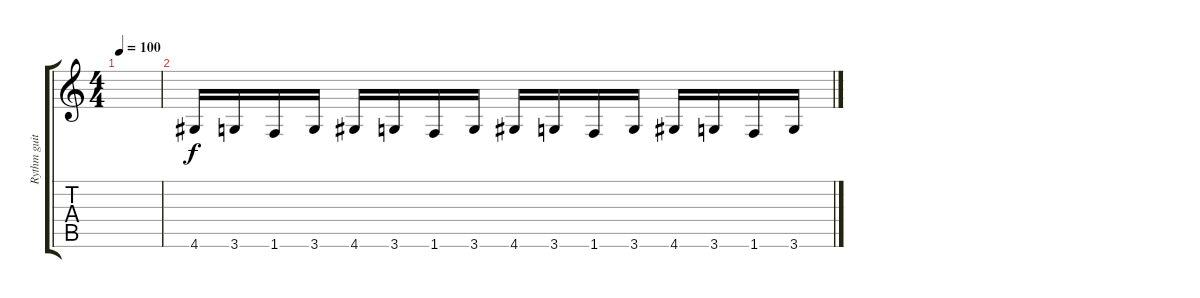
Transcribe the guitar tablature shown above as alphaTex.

\track ("Rythm guitar" "Rythm guit") {instrument overdrivenguitar}
\staff {score tabs}
\tuning (E4 B3 G3 D3 A2 E2) {hide}
\ts (4 4)
\tempo 100
\clef g2
\ks c
|
4.6.16 3.6.16 1.6.16 3.6.16 4.6.16 3.6.16 1.6.16 3.6.16 4.6.16 3.6.16 1.6.16 3.6.16 4.6.16 3.6.16 1.6.16 3.6.16
